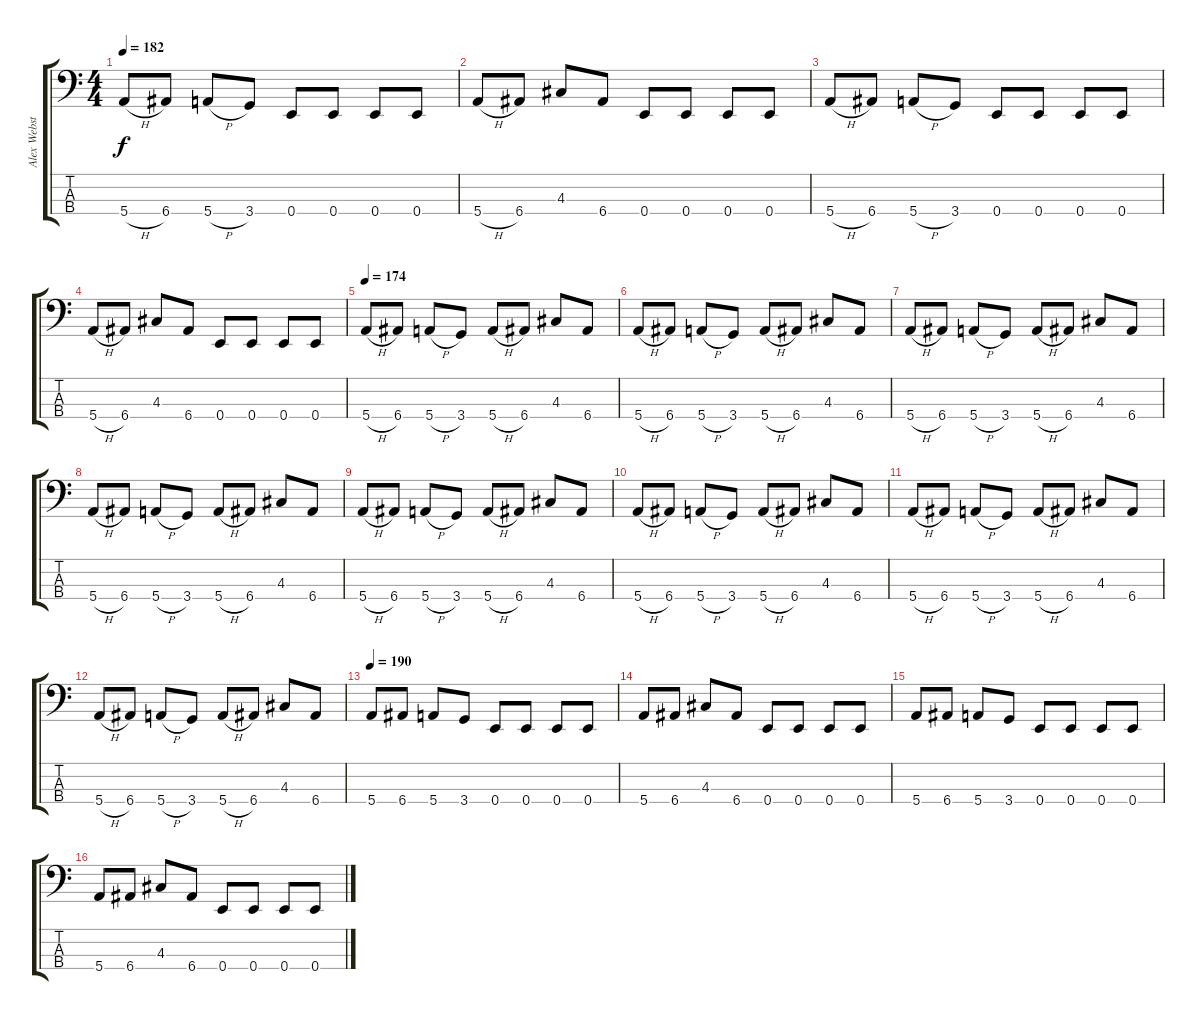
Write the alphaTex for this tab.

\track ("Alex Webster " "Alex Webst") {instrument electricbassfinger}
\staff {score tabs}
\tuning (G2 D2 A1 E1) {hide}
\ts (4 4)
\tempo 182
\clef f4
\ks c
5.4{h}.8{dy f} 6.4.8 5.4{h}.8 3.4.8 0.4.8 0.4.8 0.4.8 0.4.8 |
5.4{h}.8 6.4.8 4.3.8 6.4.8 0.4.8 0.4.8 0.4.8 0.4.8 |
5.4{h}.8 6.4.8 5.4{h}.8 3.4.8 0.4.8 0.4.8 0.4.8 0.4.8 |
5.4{h}.8 6.4.8 4.3.8 6.4.8 0.4.8 0.4.8 0.4.8 0.4.8 |
\tempo 174
5.4{h}.8 6.4.8 5.4{h}.8 3.4.8 5.4{h}.8 6.4.8 4.3.8 6.4.8 |
5.4{h}.8 6.4.8 5.4{h}.8 3.4.8 5.4{h}.8 6.4.8 4.3.8 6.4.8 |
5.4{h}.8 6.4.8 5.4{h}.8 3.4.8 5.4{h}.8 6.4.8 4.3.8 6.4.8 |
5.4{h}.8 6.4.8 5.4{h}.8 3.4.8 5.4{h}.8 6.4.8 4.3.8 6.4.8 |
5.4{h}.8 6.4.8 5.4{h}.8 3.4.8 5.4{h}.8 6.4.8 4.3.8 6.4.8 |
5.4{h}.8 6.4.8 5.4{h}.8 3.4.8 5.4{h}.8 6.4.8 4.3.8 6.4.8 |
5.4{h}.8 6.4.8 5.4{h}.8 3.4.8 5.4{h}.8 6.4.8 4.3.8 6.4.8 |
5.4{h}.8 6.4.8 5.4{h}.8 3.4.8 5.4{h}.8 6.4.8 4.3.8 6.4.8 |
\tempo 190
5.4.8 6.4.8 5.4.8 3.4.8 0.4.8 0.4.8 0.4.8 0.4.8 |
5.4.8 6.4.8 4.3.8 6.4.8 0.4.8 0.4.8 0.4.8 0.4.8 |
5.4.8 6.4.8 5.4.8 3.4.8 0.4.8 0.4.8 0.4.8 0.4.8 |
5.4.8 6.4.8 4.3.8 6.4.8 0.4.8 0.4.8 0.4.8 0.4.8
